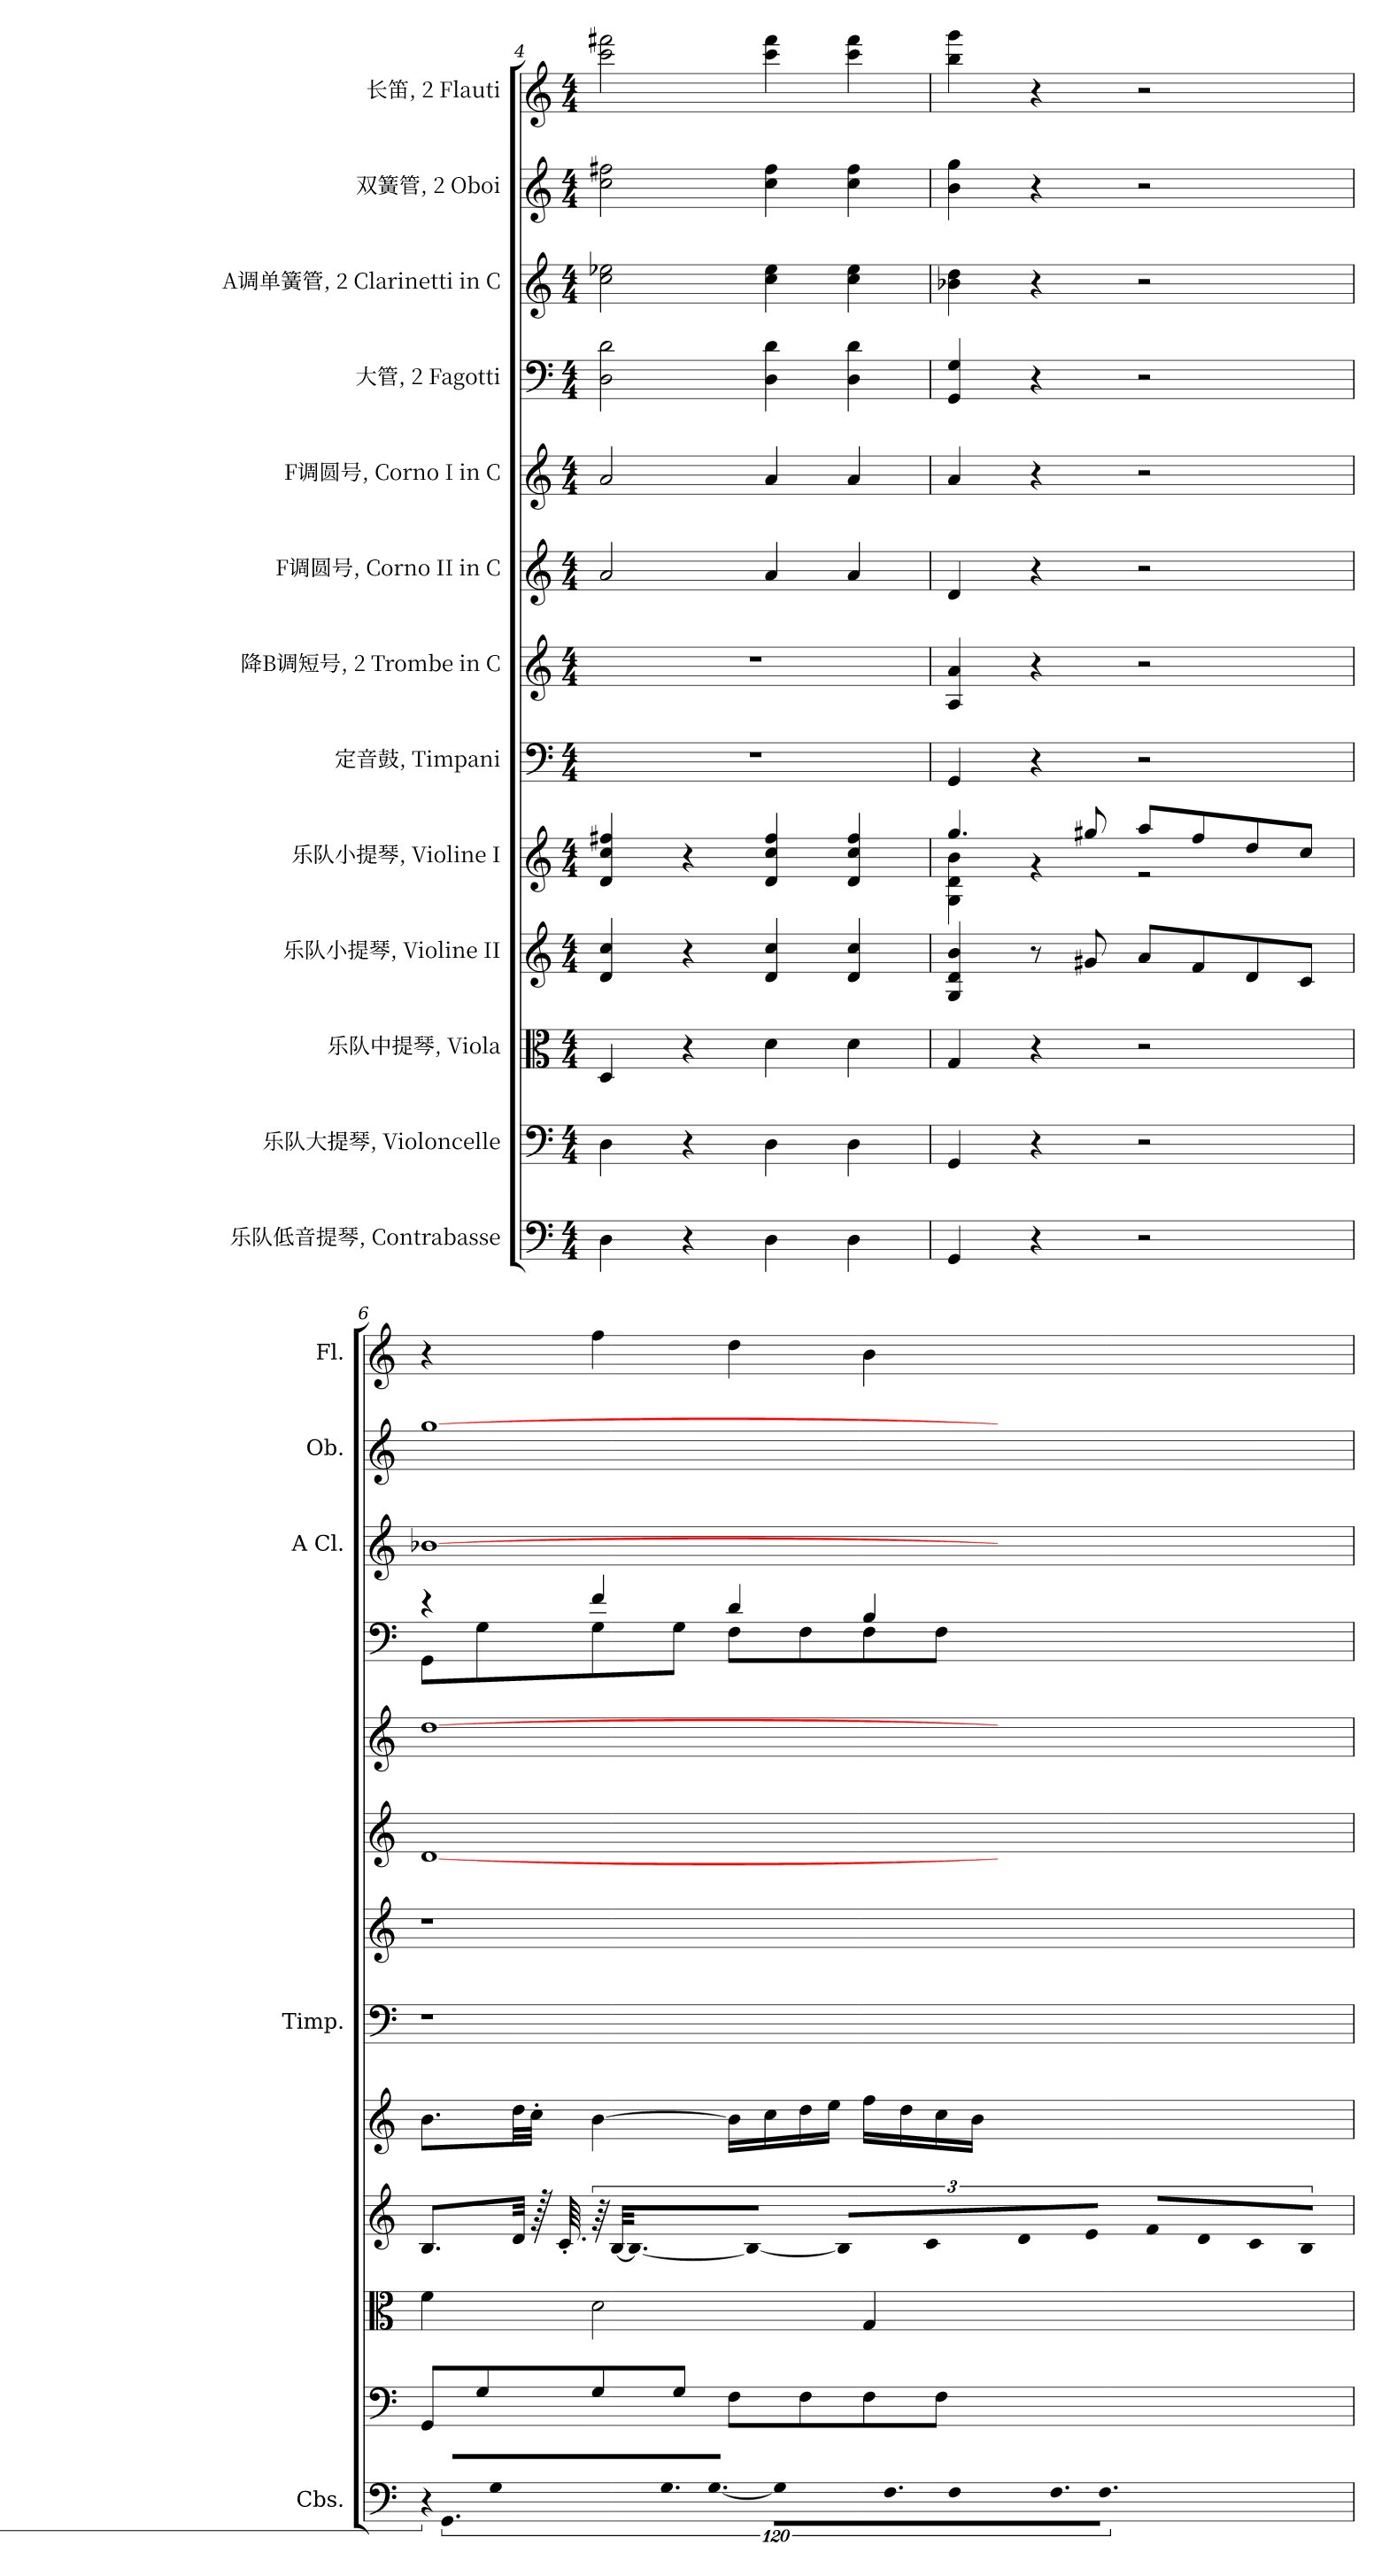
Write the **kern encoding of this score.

**kern	**kern	**kern	**kern	**kern	**kern	**kern	**kern	**kern	**kern	**kern	**kern	**kern
*part13	*part12	*part11	*part10	*part9	*part8	*part7	*part6	*part5	*part4	*part3	*part2	*part1
*staff13	*staff12	*staff11	*staff10	*staff9	*staff8	*staff7	*staff6	*staff5	*staff4	*staff3	*staff2	*staff1
*I"乐队低音提琴, Contrabasse	*I"乐队大提琴, Violoncelle	*I"乐队中提琴, Viola	*I"乐队小提琴, Violine II	*I"乐队小提琴, Violine I	*I"定音鼓, Timpani	*I"降B调短号, 2 Trombe in C	*I"F调圆号, Corno II in C	*I"F调圆号, Corno I in C	*I"大管, 2 Fagotti	*I"A调单簧管, 2 Clarinetti in C	*I"双簧管, 2 Oboi	*I"长笛, 2 Flauti
*I'Cbs.	*	*	*	*	*I'Timp.	*	*	*	*	*I'A Cl.	*I'Ob.	*I'Fl.
*clefF4	*clefF4	*clefC3	*clefG2	*clefG2	*clefF4	*clefG2	*clefG2	*clefG2	*clefF4	*clefG2	*clefG2	*clefG2
*ITrd7c12	*	*	*	*	*	*ITrd1c2	*ITrd4c7	*ITrd4c7	*	*ITrd1c2	*	*
*k[]	*k[]	*k[]	*k[]	*k[]	*k[]	*k[b-e-]	*k[b-]	*k[b-]	*k[]	*k[b-e-]	*k[]	*k[]
*M4/4	*M4/4	*M4/4	*M4/4	*M4/4	*M4/4	*M4/4	*M4/4	*M4/4	*M4/4	*M4/4	*M4/4	*M4/4
=4	=4	=4	=4	=4	=4	=4	=4	=4	=4	=4	=4	=4
4DD\	4D\	4D/	4d/ 4cc/	4d/ 4cc/ 4ff#X/	1r	1r	2d/	2d/	2D\ 2d\	2b-\ 2dd-X\	2cc\ 2ff#X\	2ccc\ 2fff#X\
4r	4r	4r	4r	4r	.	.	.	.	.	.	.	.
4DD\	4D\	4d\	4d/ 4cc/	4d/ 4cc/ 4ff#/	.	.	4d/	4d/	4D\ 4d\	4b-\ 4dd-\	4cc\ 4ff#\	4ccc\ 4fff#\
4DD\	4D\	4d\	4d/ 4cc/	4d/ 4cc/ 4ff#/	.	.	4d/	4d/	4D\ 4d\	4b-\ 4dd-\	4cc\ 4ff#\	4ccc\ 4fff#\
=5	=5	=5	=5	=5	=5	=5	=5	=5	=5	=5	=5	=5
*	*	*	*	*^	*	*	*	*	*	*	*	*
4GGG/	4GG/	4G/	4G/ 4d/ 4b/	4.gg/	4G\ 4d\ 4b\	4GG/	4G/ 4g/	4G/	4d/	4GG/ 4G/	4a-X\ 4cc\	4b\ 4gg\	4bb\ 4ggg\
4r	4r	4r	8r	.	4r	4r	4r	4r	4r	4r	4r	4r	4r
.	.	.	8g#X/	8gg#X/	.	.	.	.	.	.	.	.	.
2r	2r	2r	8a/L	8aa/L	2r	2r	2r	2r	2r	2r	2r	2r	2r
.	.	.	8f/	8ff/	.	.	.	.	.	.	.	.	.
.	.	.	8d/	8dd/	.	.	.	.	.	.	.	.	.
.	.	.	8c/J	8cc/J	.	.	.	.	.	.	.	.	.
*	*	*	*	*v	*v	*	*	*	*	*	*	*	*
!!LO:PB:g=z
=6	=6	=6	=6	=6	=6	=6	=6	=6	=6	=6	=6	=6
*	*	*	*	*	*	*	*	*	*	*	*	*MM41
!LO:N:vis=32	!	!	!	!	!	!	!	!	!	!	!	!
*	*	*	*	*	*	*	*	*	*^	*	*	*
640%23r	8GG/L	4f\	8.B/L	8.b\L	1r	1r	[1G	[1g	4r	8GG\L	[1a-X	[1gg	4r
!LO:N:vis=16.	!	!	!	!	!	!	!	!	!	!	!	!	!
960%103GGG/KL	.	.	.	.	.	.	.	.	.	.	.	.	.
.	8G/	.	.	.	.	.	.	.	.	8G\	.	.	.
!LO:N:vis=8	!	!	!	!	!	!	!	!	!	!	!	!	!
960%137GG/	.	.	.	.	.	.	.	.	.	.	.	.	.
.	.	.	32d/Jkk	32dd\LL	.	.	.	.	.	.	.	.	.
.	.	.	128r	32cc'\JJJ	.	.	.	.	.	.	.	.	.
.	.	.	64.c'/	.	.	.	.	.	.	.	.	.	.
*	*	*	*	*	*	*	*	*	*	*	*	*	*MM41
.	8G/	2d\	96r	[4b\	.	.	.	.	4f/	8G\	.	.	4ff\
.	.	.	[48B/KLL	.	.	.	.	.	.	.	.	.	.
.	.	.	16.B/J_	.	.	.	.	.	.	.	.	.	.
!LO:N:vis=16.	!	!	!	!	!	!	!	!	!	!	!	!	!
960%103GG/L	.	.	.	.	.	.	.	.	.	.	.	.	.
.	8G/J	.	8B/J_	.	.	.	.	.	.	8G\J	.	.	.
!LO:N:vis=16.	!	!	!	!	!	!	!	!	!	!	!	!	!
[960%103GG/JJ	.	.	.	.	.	.	.	.	.	.	.	.	.
.	8F\L	.	16B/LL]	16b\LL]	.	.	.	.	4d/	8F\L	.	.	4dd\
*Xbrackettup	*	*	*	*	*	*	*	*	*	*	*	*	*
!LO:N:vis=32	!	!	!	!	!	!	!	!	!	!	!	!	!
640%23GG\KLL]	.	.	.	.	.	.	.	.	.	.	.	.	.
!LO:N:vis=16.	!	!	!	!	!	!	!	!	!	!	!	!	!
960%103FF\J	.	.	.	.	.	.	.	.	.	.	.	.	.
.	.	.	16c/	16cc\	.	.	.	.	.	.	.	.	.
.	8F\	.	16d/	16dd\	.	.	.	.	.	8F\	.	.	.
!LO:N:vis=8	!	!	!	!	!	!	!	!	!	!	!	!	!
960%137FF\	.	.	.	.	.	.	.	.	.	.	.	.	.
.	.	.	16e/JJ	16ee\JJ	.	.	.	.	.	.	.	.	.
.	8F\	4G/	16f/LL	16ff\LL	.	.	.	.	4B/	8F\	.	.	4b\
!LO:N:vis=16.	!	!	!	!	!	!	!	!	!	!	!	!	!
960%103FF\L	.	.	.	.	.	.	.	.	.	.	.	.	.
.	.	.	16d/	16dd\	.	.	.	.	.	.	.	.	.
.	8F\J	.	16c/	16cc\	.	.	.	.	.	8F\J	.	.	.
!LO:N:vis=16.	!	!	!	!	!	!	!	!	!	!	!	!	!
[960%103FF\JJ	.	.	.	.	.	.	.	.	.	.	.	.	.
.	.	.	16B/JJ	16b\JJ	.	.	.	.	.	.	.	.	.
.	960ryy	960ryy	960ryy	960ryy	960ryy	960ryy	960ryy	960ryy	960ryy	960ryy	960ryy	960ryy	960ryy
*	*	*	*	*	*	*	*	*	*v	*v	*	*	*
=	=	=	=	=	=	=	=	=	=	=	=	=
*-	*-	*-	*-	*-	*-	*-	*-	*-	*-	*-	*-	*-
